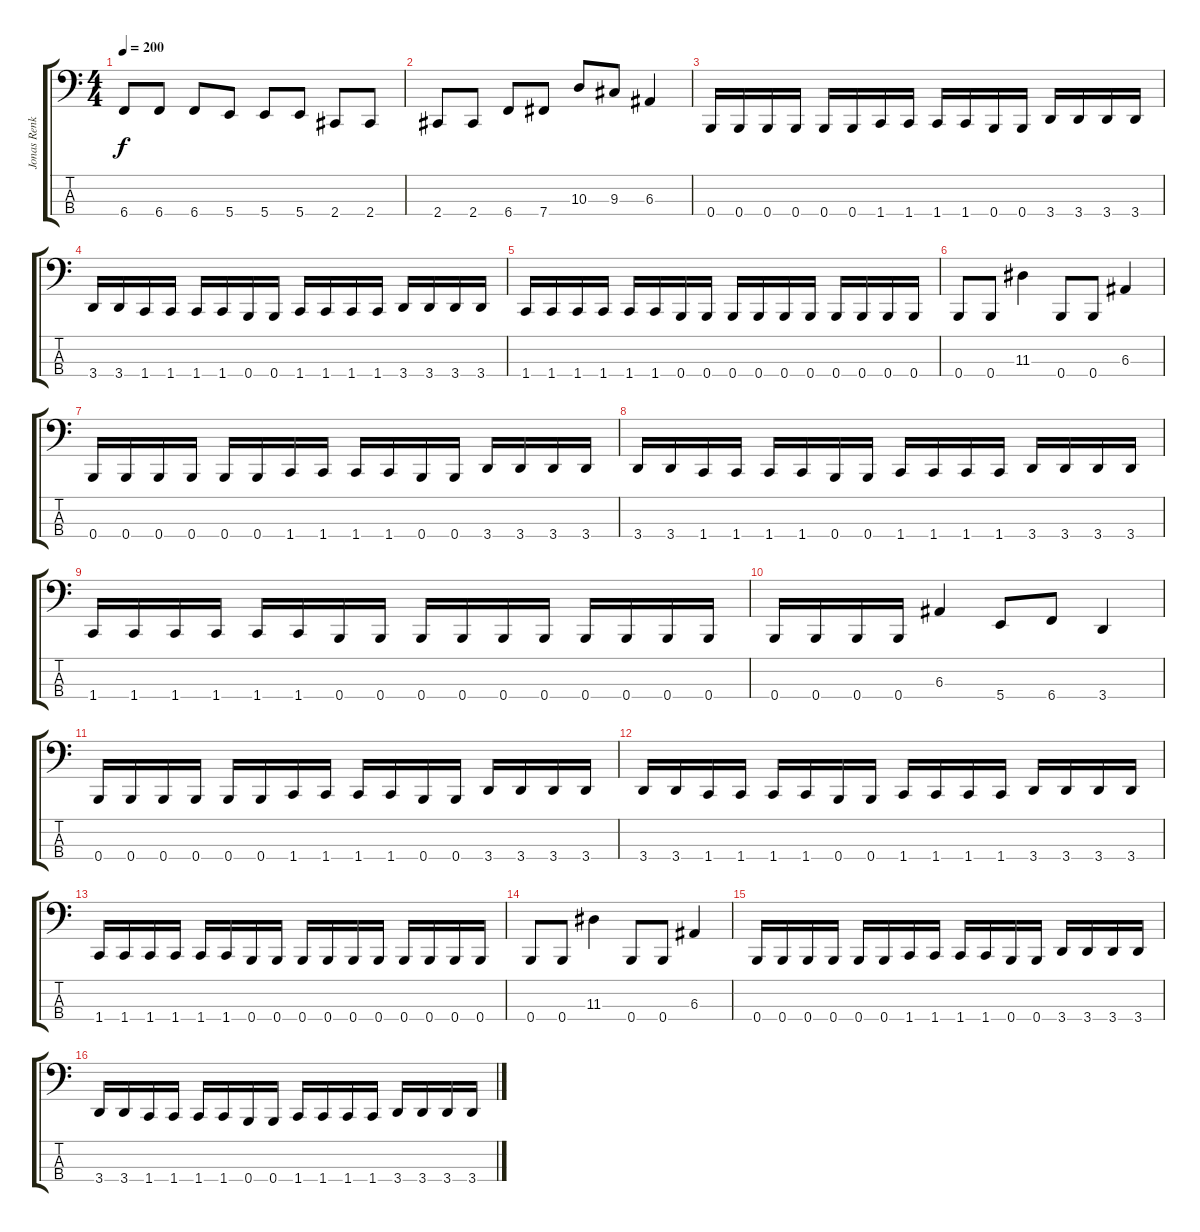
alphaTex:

\track ("Jonas Renkse" "Jonas Renk") {instrument electricbasspick}
\staff {score tabs}
\tuning (D2 A1 E1 B0) {hide}
\ts (4 4)
\tempo 200
\clef f4
\ks c
6.4.8{dy f} 6.4.8 6.4.8 5.4.8 5.4.8 5.4.8 2.4.8 2.4.8 |
2.4.8 2.4.8 6.4.8 7.4.8 10.3.8 9.3.8 6.3.4 |
0.4.16 0.4.16 0.4.16 0.4.16 0.4.16 0.4.16 1.4.16 1.4.16 1.4.16 1.4.16 0.4.16 0.4.16 3.4.16 3.4.16 3.4.16 3.4.16 |
3.4.16 3.4.16 1.4.16 1.4.16 1.4.16 1.4.16 0.4.16 0.4.16 1.4.16 1.4.16 1.4.16 1.4.16 3.4.16 3.4.16 3.4.16 3.4.16 |
1.4.16 1.4.16 1.4.16 1.4.16 1.4.16 1.4.16 0.4.16 0.4.16 0.4.16 0.4.16 0.4.16 0.4.16 0.4.16 0.4.16 0.4.16 0.4.16 |
0.4.8 0.4.8 11.3.4 0.4.8 0.4.8 6.3.4 |
0.4.16 0.4.16 0.4.16 0.4.16 0.4.16 0.4.16 1.4.16 1.4.16 1.4.16 1.4.16 0.4.16 0.4.16 3.4.16 3.4.16 3.4.16 3.4.16 |
3.4.16 3.4.16 1.4.16 1.4.16 1.4.16 1.4.16 0.4.16 0.4.16 1.4.16 1.4.16 1.4.16 1.4.16 3.4.16 3.4.16 3.4.16 3.4.16 |
1.4.16 1.4.16 1.4.16 1.4.16 1.4.16 1.4.16 0.4.16 0.4.16 0.4.16 0.4.16 0.4.16 0.4.16 0.4.16 0.4.16 0.4.16 0.4.16 |
0.4.16 0.4.16 0.4.16 0.4.16 6.3.4 5.4.8 6.4.8 3.4.4 |
0.4.16 0.4.16 0.4.16 0.4.16 0.4.16 0.4.16 1.4.16 1.4.16 1.4.16 1.4.16 0.4.16 0.4.16 3.4.16 3.4.16 3.4.16 3.4.16 |
3.4.16 3.4.16 1.4.16 1.4.16 1.4.16 1.4.16 0.4.16 0.4.16 1.4.16 1.4.16 1.4.16 1.4.16 3.4.16 3.4.16 3.4.16 3.4.16 |
1.4.16 1.4.16 1.4.16 1.4.16 1.4.16 1.4.16 0.4.16 0.4.16 0.4.16 0.4.16 0.4.16 0.4.16 0.4.16 0.4.16 0.4.16 0.4.16 |
0.4.8 0.4.8 11.3.4 0.4.8 0.4.8 6.3.4 |
0.4.16 0.4.16 0.4.16 0.4.16 0.4.16 0.4.16 1.4.16 1.4.16 1.4.16 1.4.16 0.4.16 0.4.16 3.4.16 3.4.16 3.4.16 3.4.16 |
3.4.16 3.4.16 1.4.16 1.4.16 1.4.16 1.4.16 0.4.16 0.4.16 1.4.16 1.4.16 1.4.16 1.4.16 3.4.16 3.4.16 3.4.16 3.4.16
